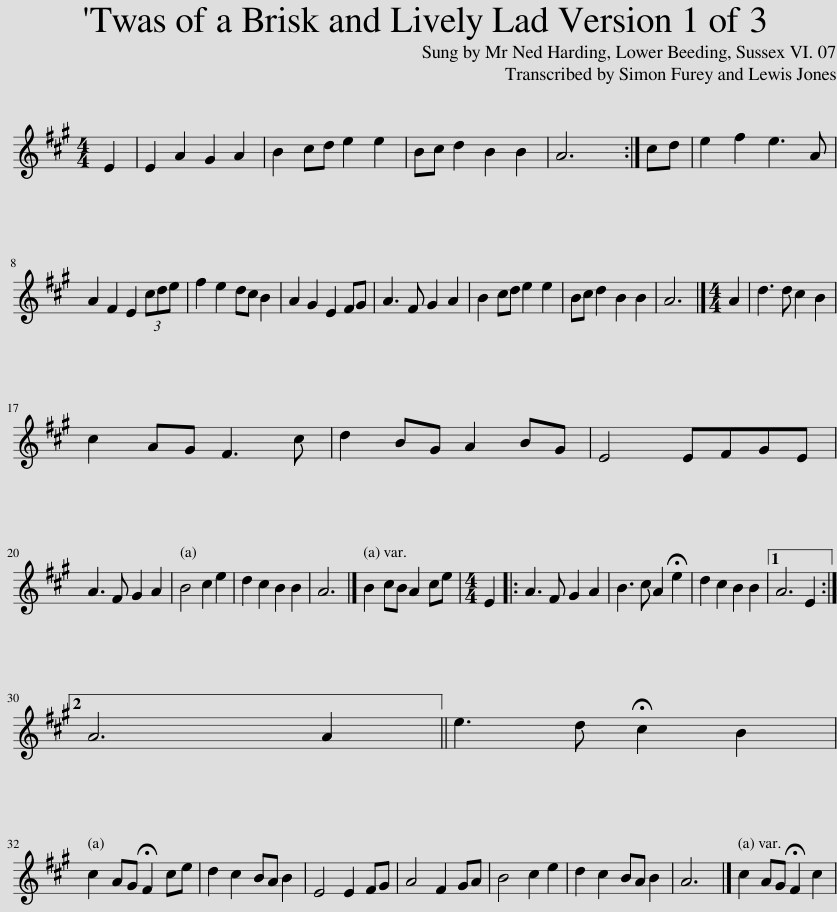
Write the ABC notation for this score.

X:1
L:1/8
M:4/4
I:linebreak $
K:A
V:1 treble
V:1
 E2 | E2 A2 G2 A2 | B2 cd e2 e2 | Bc d2 B2 B2 | A6 :| %5
 cd | e2 f2 e3 A |$ A2 F2 E2 (3cde | f2 e2 dc B2 | A2 G2 E2 FG | %10
 A3 F G2 A2 | B2 cd e2 e2 | Bc d2 B2 B2 | A6 |][M:4/4] A2 | %15
 d3 d c2 B2 |$ c2 AG F3 c | d2 BG A2 BG | E4 EFGE |$ A3 F G2 A2 | %20
 B4 c2 e2 | d2 c2 B2 B2 | A6 |] B2 cB A2 ce |[M:4/4] E2 |: %25
 A3 F G2 A2 | B3 c A2 !fermata!e2 | d2 c2 B2 B2 |1 A6 E2 :|2$ A6 A2 || %30
 e3 d !fermata!c2 B2 |$ c2 AG !fermata!F2 ce | d2 c2 BA B2 | E4 E2 FG | A4 F2 GA | %35
 B4 c2 e2 | d2 c2 BA B2 | A6 |] c2 AG !fermata!F2 c2 | %39
